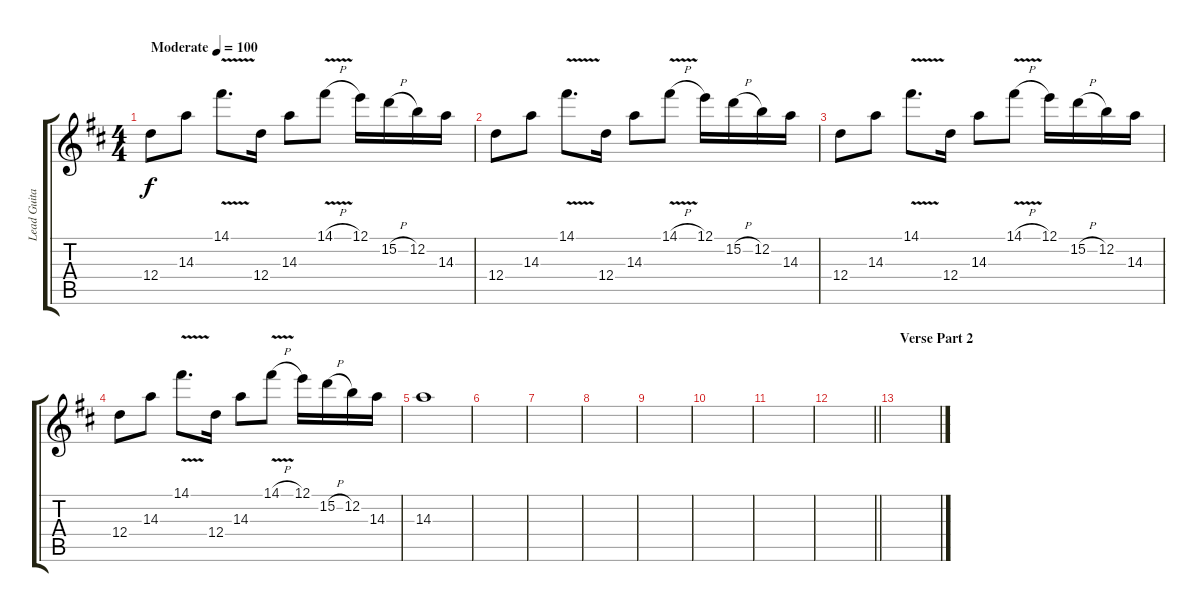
\track ("Lead Guitar" "Lead Guita") {instrument distortionguitar}
\staff {score tabs}
\tuning (E4 B3 G3 D3 A2 E2) {hide}
\ts (4 4)
\tempo (100 "Moderate")
\clef g2
\ks d
12.4.8{dy f instrument distortionguitar} 14.3.8 14.1{v}.8{d} 12.4.16 14.3.8 14.1{v h}.8 12.1.16 15.2{h}.16 12.2.16 14.3.16 |
12.4.8 14.3.8 14.1{v}.8{d} 12.4.16 14.3.8 14.1{v h}.8 12.1.16 15.2{h}.16 12.2.16 14.3.16 |
12.4.8 14.3.8 14.1{v}.8{d} 12.4.16 14.3.8 14.1{v h}.8 12.1.16 15.2{h}.16 12.2.16 14.3.16 |
12.4.8 14.3.8 14.1{v}.8{d} 12.4.16 14.3.8 14.1{v h}.8 12.1.16 15.2{h}.16 12.2.16 14.3.16 |
14.3.1 |
|
|
|
|
|
|
\barLineRight lightlight
|
\section ("" "Verse Part 2")
